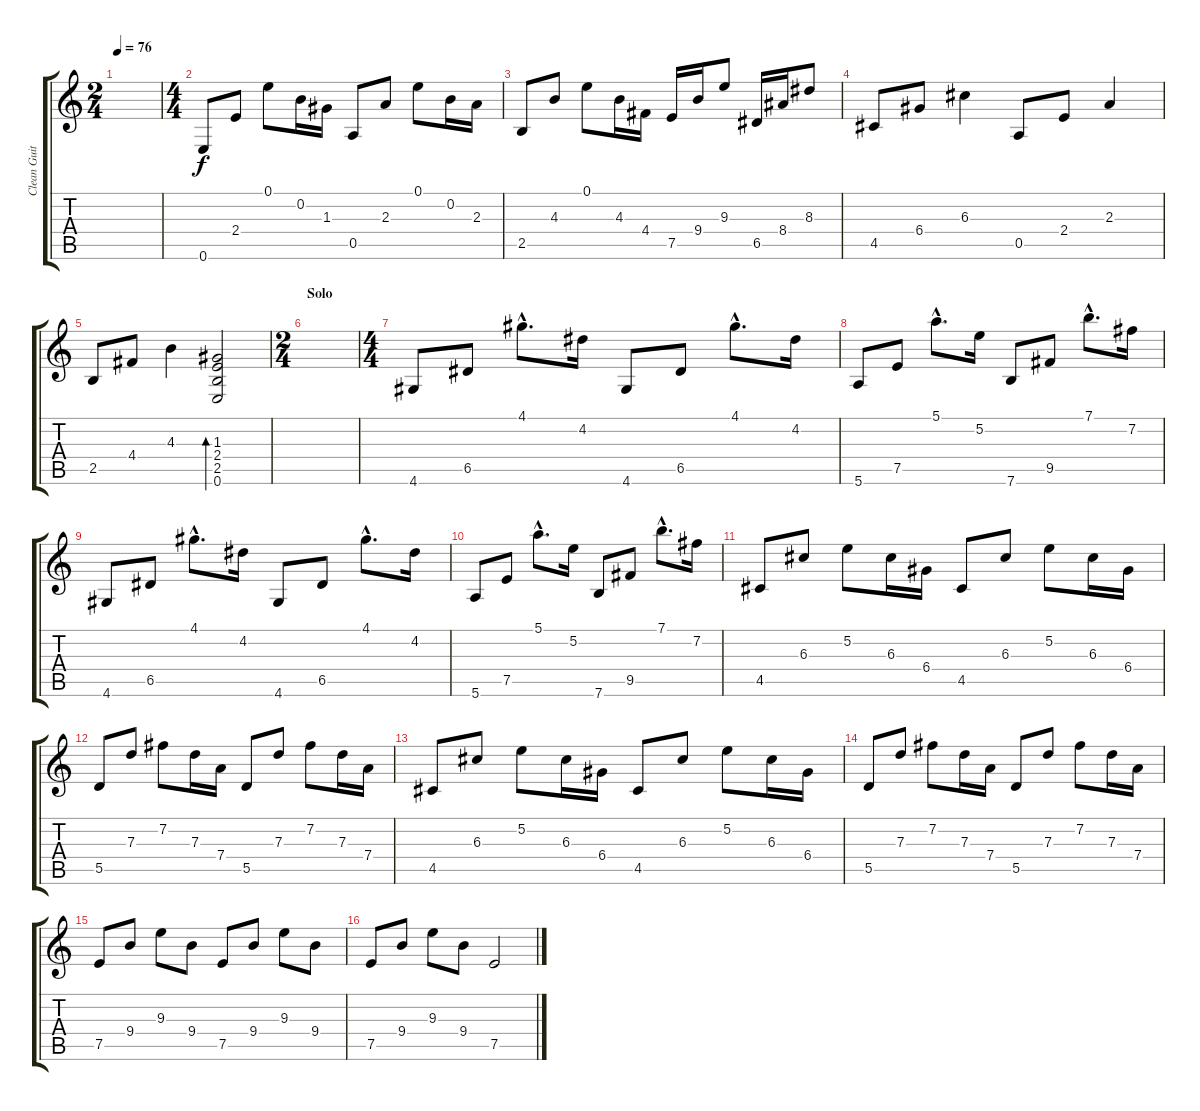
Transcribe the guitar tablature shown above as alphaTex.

\track ("Clean Guitar" "Clean Guit") {instrument electricguitarclean}
\staff {score tabs}
\tuning (E4 B3 G3 D3 A2 E2) {hide}
\ts (2 4)
\tempo 76
\clef g2
\ks c
|
\ts (4 4)
0.6.8 2.4.8 0.1.8 0.2.16 1.3.16 0.5.8 2.3.8 0.1.8 0.2.16 2.3.16 |
2.5.8 4.3.8 0.1.8 4.3.16 4.4.16 7.5.16 9.4.16 9.3.8 6.5.16 8.4.16 8.3.8 |
4.5.8 6.4.8 6.3.4 0.5.8 2.4.8 2.3.4 |
2.5.8 4.4.8 4.3.4 (1.3 2.4 2.5 0.6).2{bd 120} |
\ts (2 4)
\section ("" "Solo")
|
\ts (4 4)
4.6.8{volume 8} 6.5.8 4.1{hac}.8{d} 4.2.16 4.6.8 6.5.8 4.1{hac}.8{d} 4.2.16 |
5.6.8 7.5.8 5.1{hac}.8{d} 5.2.16 7.6.8 9.5.8 7.1{hac}.8{d} 7.2.16 |
4.6.8 6.5.8 4.1{hac}.8{d} 4.2.16 4.6.8 6.5.8 4.1{hac}.8{d} 4.2.16 |
5.6.8 7.5.8 5.1{hac}.8{d} 5.2.16 7.6.8 9.5.8 7.1{hac}.8{d} 7.2.16 |
4.5.8{volume 7} 6.3.8 5.2.8 6.3.16 6.4.16 4.5.8 6.3.8 5.2.8 6.3.16 6.4.16 |
5.5.8 7.3.8 7.2.8 7.3.16 7.4.16 5.5.8 7.3.8 7.2.8 7.3.16 7.4.16 |
4.5.8 6.3.8 5.2.8 6.3.16 6.4.16 4.5.8 6.3.8 5.2.8 6.3.16 6.4.16 |
5.5.8 7.3.8 7.2.8 7.3.16 7.4.16 5.5.8 7.3.8 7.2.8 7.3.16 7.4.16 |
7.5.8 9.4.8 9.3.8 9.4.8 7.5.8 9.4.8 9.3.8 9.4.8 |
7.5.8 9.4.8 9.3.8 9.4.8 7.5.2
